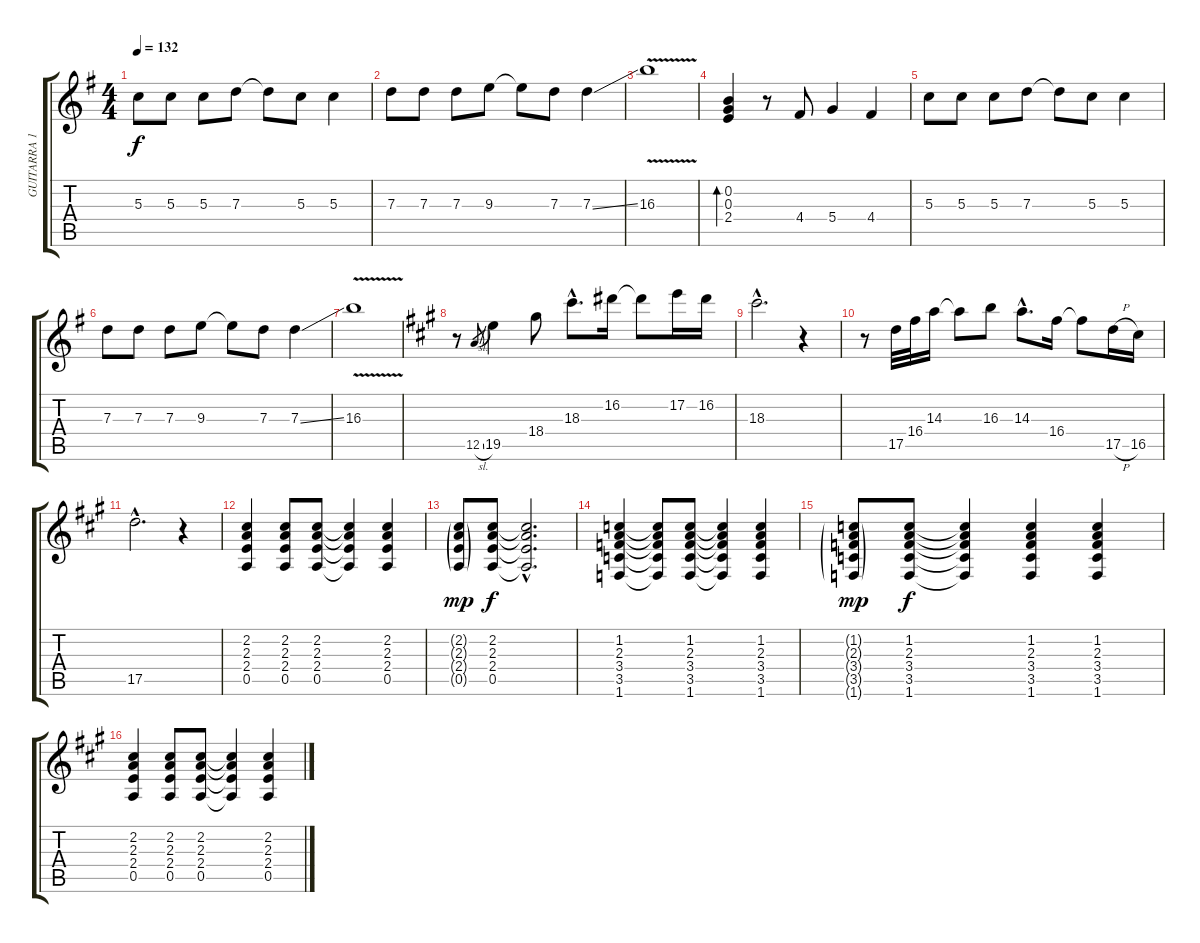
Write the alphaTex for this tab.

\track ("GUITARRA 1" "GUITARRA 1") {instrument overdrivenguitar}
\staff {score tabs}
\tuning (E4 B3 G3 D3 A2 E2) {hide}
\ts (4 4)
\tempo 132
\clef g2
\ks eminor
5.3.8{dy f} 5.3.8 5.3.8 7.3.8 7.3{t}.8 5.3.8 5.3.4 |
7.3.8 7.3.8 7.3.8 9.3.8 9.3{t}.8 7.3.8 7.3{ss}.4 |
16.3{v}.1 |
(0.2 0.3 2.4).4{bd 240} r.8 4.4.8 5.4.4 4.4.4 |
5.3.8 5.3.8 5.3.8 7.3.8 7.3{t}.8 5.3.8 5.3.4 |
7.3.8 7.3.8 7.3.8 9.3.8 9.3{t}.8 7.3.8 7.3{ss}.4 |
16.3{v}.1 |
\ks f#minor
r.8 12.5{sl}.8{gr} 19.5.4 18.4.8 18.3{hac}.8{d} 16.2.16 16.2{t}.8 17.2.16 16.2.16 |
18.3{hac}.2{d} r.4 |
r.8 17.5.32 16.4.32 14.3.16 14.3{t}.8 16.3.8 14.3{hac}.8{d} 16.4.16 16.4{t}.8 17.5{h}.16 16.5.16 |
17.5{hac}.2{d} r.4 |
(2.2 2.3 2.4 0.5).4 (2.2 2.3 2.4 0.5).8 (2.2 2.3 2.4 0.5).8 (2.2{t} 2.3{t} 2.4{t} 0.5{t}).4 (2.2 2.3 2.4 0.5).4 |
(2.2{g} 2.3{g} 2.4{g} 0.5{g}).8{dy mp} (2.2 2.3 2.4 0.5).8{dy f} (2.2{hac t} 2.3{hac t} 2.4{hac t} 0.5{hac t}).2{d} |
(1.2 2.3 3.4 3.5 1.6).4 (1.2{t} 2.3{t} 3.4{t} 3.5{t} 1.6{t}).8 (1.2 2.3 3.4 3.5 1.6).8 (1.2{t} 2.3{t} 3.4{t} 3.5{t} 1.6{t}).4 (1.2 2.3 3.4 3.5 1.6).4 |
(1.2{g} 2.3{g} 3.4{g} 3.5{g} 1.6{g}).8{dy mp} (1.2 2.3 3.4 3.5 1.6).8{dy f} (1.2{t} 2.3{t} 3.4{t} 3.5{t} 1.6{t}).4 (1.2 2.3 3.4 3.5 1.6).4 (1.2 2.3 3.4 3.5 1.6).4 |
(2.2 2.3 2.4 0.5).4 (2.2 2.3 2.4 0.5).8 (2.2 2.3 2.4 0.5).8 (2.2{t} 2.3{t} 2.4{t} 0.5{t}).4 (2.2 2.3 2.4 0.5).4
